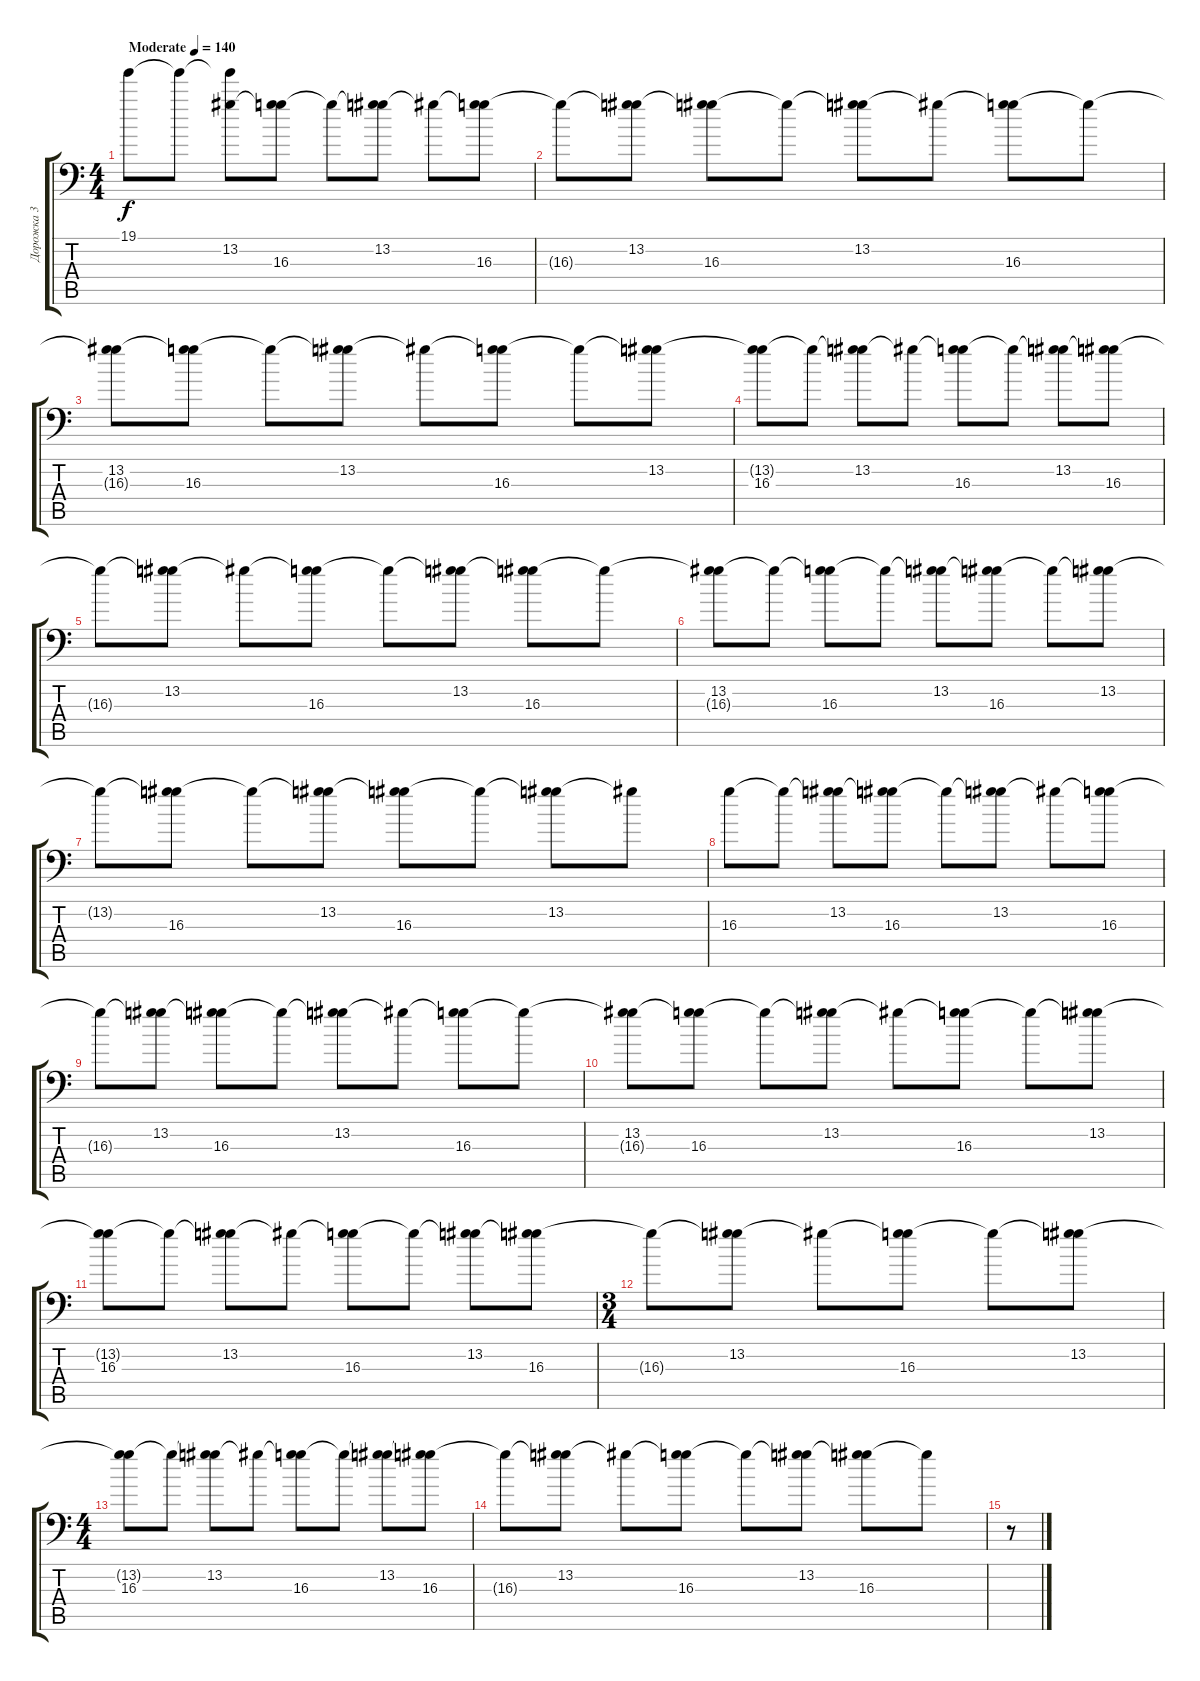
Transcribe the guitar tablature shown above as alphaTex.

\track ("Дорожка 3" "Дорожка 3") {instrument overdrivenguitar}
\staff {score tabs}
\tuning (C4 G3 Eb3 Bb2 F2 G1) {hide}
\ts (4 4)
\tempo (140 "Moderate")
\clef f4
\ks c
19.1.8{dy f instrument overdrivenguitar} 19.1{t}.8 (19.1{t} 13.2).8 (13.2{t} 16.3).8 16.3{t}.8 (13.2 16.3{t}).8 13.2{t}.8 (13.2{t} 16.3).8 |
16.3{t}.8 (13.2 16.3{t}).8 (13.2{t} 16.3).8 16.3{t}.8 (13.2 16.3{t}).8 13.2{t}.8 (13.2{t} 16.3).8 16.3{t}.8 |
(13.2 16.3{t}).8 (13.2{t} 16.3).8 16.3{t}.8 (13.2 16.3{t}).8 13.2{t}.8 (13.2{t} 16.3).8 16.3{t}.8 (13.2 16.3{t}).8 |
(13.2{t} 16.3).8 16.3{t}.8 (13.2 16.3{t}).8 13.2{t}.8 (13.2{t} 16.3).8 16.3{t}.8 (13.2 16.3{t}).8 (13.2{t} 16.3).8 |
16.3{t}.8 (13.2 16.3{t}).8 13.2{t}.8 (13.2{t} 16.3).8 16.3{t}.8 (13.2 16.3{t}).8 (13.2{t} 16.3).8 16.3{t}.8 |
(13.2 16.3{t}).8 13.2{t}.8 (13.2{t} 16.3).8 16.3{t}.8 (13.2 16.3{t}).8 (13.2{t} 16.3).8 16.3{t}.8 (13.2 16.3{t}).8 |
13.2{t}.8 (13.2{t} 16.3).8 16.3{t}.8 (13.2 16.3{t}).8 (13.2{t} 16.3).8 16.3{t}.8 (13.2 16.3{t}).8 13.2{t}.8 |
16.3.8 16.3{t}.8 (13.2 16.3{t}).8 (13.2{t} 16.3).8 16.3{t}.8 (13.2 16.3{t}).8 13.2{t}.8 (13.2{t} 16.3).8 |
16.3{t}.8 (13.2 16.3{t}).8 (13.2{t} 16.3).8 16.3{t}.8 (13.2 16.3{t}).8 13.2{t}.8 (13.2{t} 16.3).8 16.3{t}.8 |
(13.2 16.3{t}).8 (13.2{t} 16.3).8 16.3{t}.8 (13.2 16.3{t}).8 13.2{t}.8 (13.2{t} 16.3).8 16.3{t}.8 (13.2 16.3{t}).8 |
(13.2{t} 16.3).8 16.3{t}.8 (13.2 16.3{t}).8 13.2{t}.8 (13.2{t} 16.3).8 16.3{t}.8 (13.2 16.3{t}).8 (13.2{t} 16.3).8 |
\ts (3 4)
16.3{t}.8 (13.2 16.3{t}).8 13.2{t}.8 (13.2{t} 16.3).8 16.3{t}.8 (13.2 16.3{t}).8 |
\ts (4 4)
(13.2{t} 16.3).8 16.3{t}.8 (13.2 16.3{t}).8 13.2{t}.8 (13.2{t} 16.3).8 16.3{t}.8 (13.2 16.3{t}).8 (13.2{t} 16.3).8 |
16.3{t}.8 (13.2 16.3{t}).8 13.2{t}.8 (13.2{t} 16.3).8 16.3{t}.8 (13.2 16.3{t}).8 (13.2{t} 16.3).8 16.3{t}.8 |
r.8
